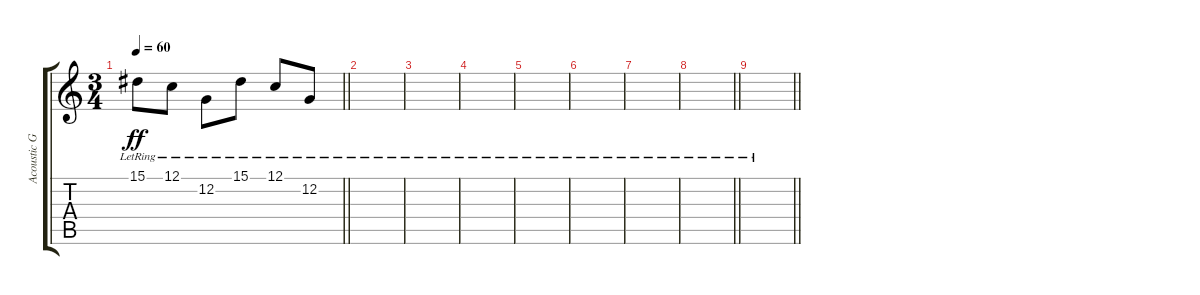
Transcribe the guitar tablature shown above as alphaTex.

\track ("Acoustic Grand Piano" "Acoustic G") {instrument acousticgrandpiano}
\staff {score tabs}
\tuning (C4 G3 Eb3 Bb2 F2 C2) {hide}
\ts (3 4)
\tempo 60
\clef g2
\barLineRight lightlight
\ks c
15.1{lr}.8{dy ff} 12.1{lr}.8 12.2{lr}.8 15.1{lr}.8 12.1{lr}.8 12.2{lr}.8 |
|
|
|
|
|
|
\barLineRight lightlight
|
\barLineRight lightlight
